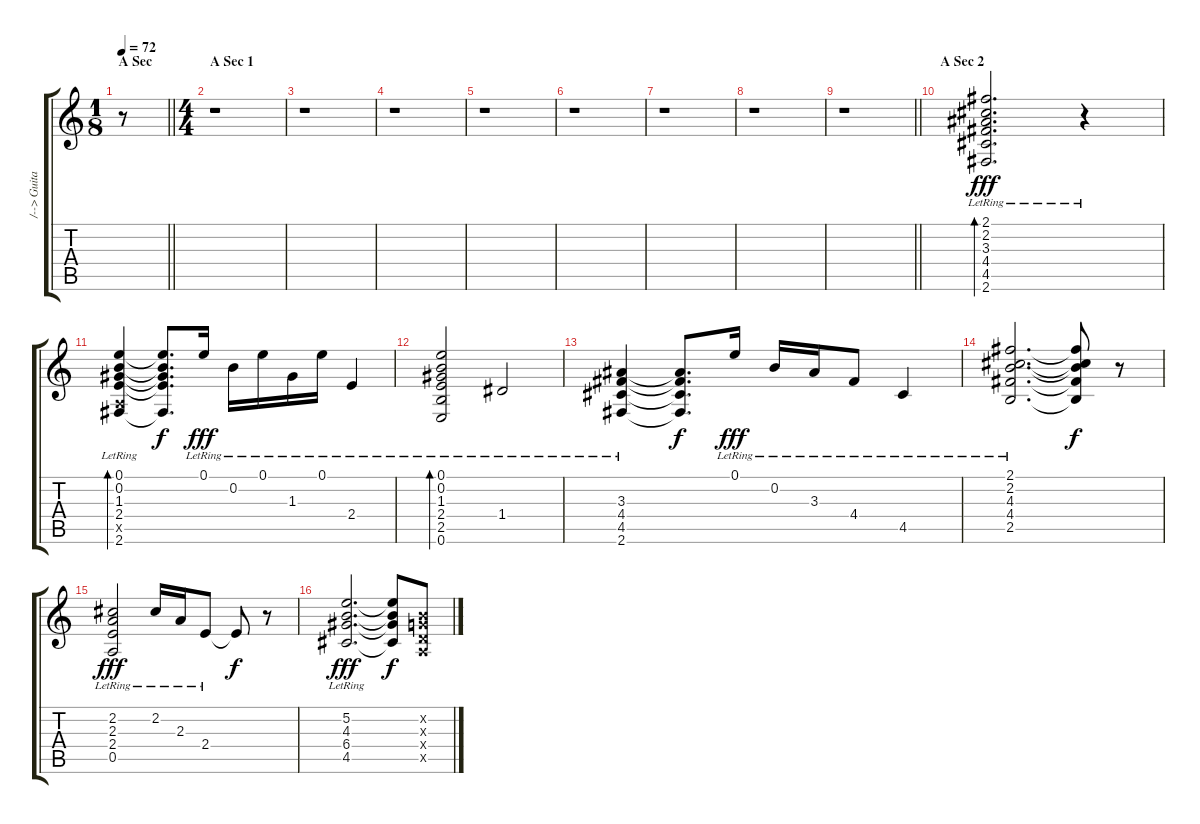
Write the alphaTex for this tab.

\track ("/--> Guitarra Acustica <---/" "/--> Guita") {instrument acousticguitarsteel}
\staff {score tabs}
\tuning (E4 B3 G3 D3 A2 E2) {hide}
\ts (1 8)
\section ("" "A Sec")
\tempo 72
\clef g2
\barLineRight lightlight
\ks c
r.8{dy fff instrument acousticguitarsteel} |
\ts (4 4)
\section ("" "A Sec 1")
r.1 |
r.1 |
r.1 |
r.1 |
r.1 |
r.1 |
r.1 |
\barLineRight lightlight
r.1 |
\section ("" "A Sec 2")
(2.1{lr} 2.2{lr} 3.3{lr} 4.4{lr} 4.5{lr} 2.6{lr}).2{d bd 120} r.4 |
(0.1{lr} 0.2{lr} 1.3{lr} 2.4{lr} 0.5{x} 2.6{lr}).4{bd 120} (0.1{t} 0.2{t} 1.3{t} 2.4{t} 2.6{t}).8{d dy f} 0.1{lr}.16{dy fff} 0.2{lr}.16 0.1{lr}.16 1.3{lr}.16 0.1{lr}.16 2.4{lr}.4 |
(0.1{lr} 0.2{lr} 1.3{lr} 2.4{lr} 2.5{lr} 0.6{lr}).2{bd 120} 1.4{lr}.2 |
(3.3{lr} 4.4{lr} 4.5{lr} 2.6{lr}).4 (3.3{t} 4.4{t} 4.5{t} 2.6{t}).8{d dy f} 0.1{lr}.16{dy fff} 0.2{lr}.16 3.3{lr}.16 4.4{lr}.8 4.5{lr}.4 |
(2.1{lr} 2.2{lr} 4.3{lr} 4.4{lr} 2.5{lr}).2{d} (2.1{t} 2.2{t} 4.3{t} 4.4{t} 2.5{t}).8{dy f} r.8 |
(2.2{lr} 2.3{lr} 2.4{lr} 0.5{lr}).2{dy fff} 2.2{lr}.16 2.3{lr}.16 2.4{lr}.8 2.4{t}.8{dy f} r.8 |
(5.2{lr} 4.3{lr} 6.4{lr} 4.5{lr}).2{d dy fff} (5.2{t} 4.3{t} 6.4{t} 4.5{t}).8{dy f} (0.2{x} 0.3{x} 0.4{x} 0.5{x}).8
